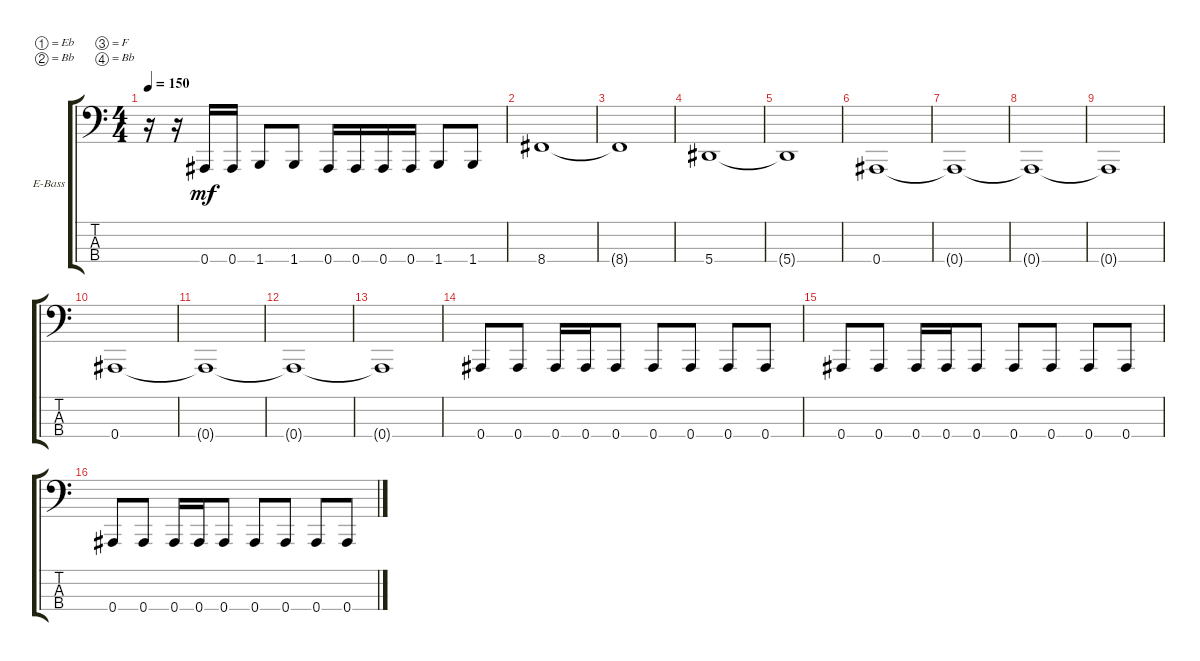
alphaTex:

\bracketExtendMode groupsimilarinstruments
\firstSystemTrackNameOrientation horizontal
\otherSystemsTrackNameOrientation horizontal
\track ("Electric Bass" "E-Bass") {instrument electricbassfinger}
\staff {score tabs}
\tuning (Eb2 Bb1 F1 Bb0)
\ts (4 4)
\tempo 150
\clef f4
\ks c
r.16{dy mf} r.16 0.4.16 0.4.16 1.4.8 1.4.8 0.4.16 0.4.16 0.4.16 0.4.16 1.4.8 1.4.8 |
8.4.1 |
8.4{t}.1 |
5.4.1 |
5.4{t}.1 |
0.4.1 |
0.4{t}.1 |
0.4{t}.1 |
0.4{t}.1 |
0.4.1 |
0.4{t}.1 |
0.4{t}.1 |
0.4{t}.1 |
0.4.8 0.4.8 0.4.16 0.4.16 0.4.8 0.4.8 0.4.8 0.4.8 0.4.8 |
0.4.8 0.4.8 0.4.16 0.4.16 0.4.8 0.4.8 0.4.8 0.4.8 0.4.8 |
0.4.8 0.4.8 0.4.16 0.4.16 0.4.8 0.4.8 0.4.8 0.4.8 0.4.8
